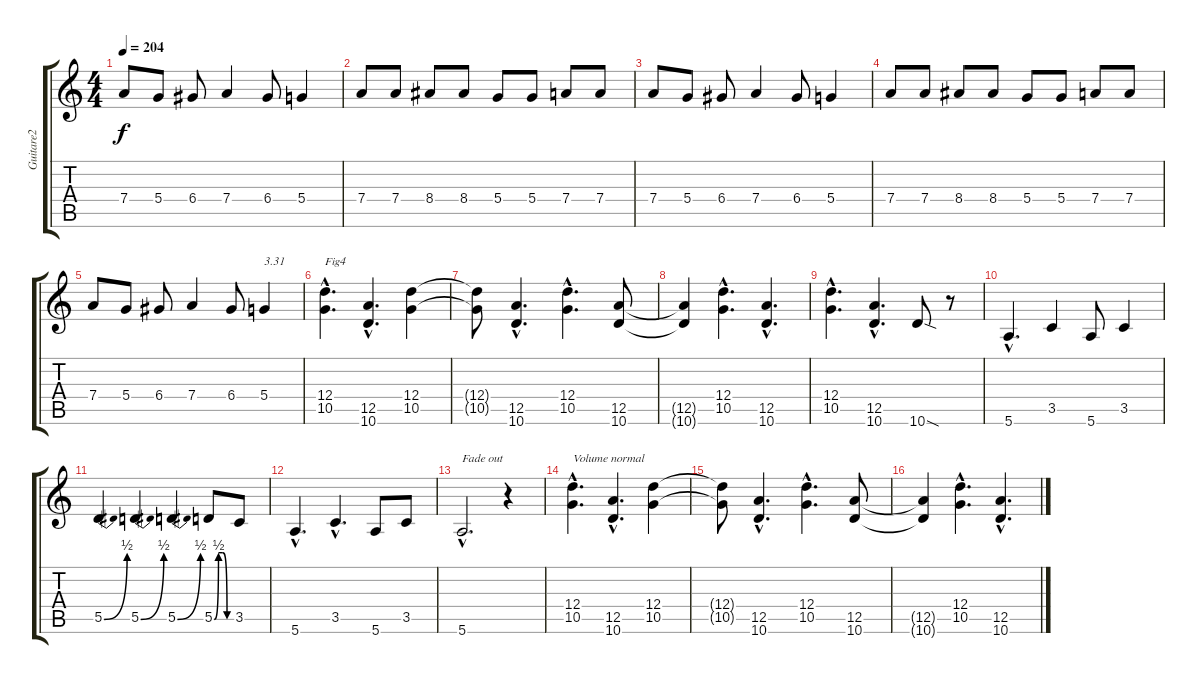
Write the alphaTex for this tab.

\track ("Guitare2" "Guitare2") {instrument distortionguitar}
\staff {score tabs}
\tuning (E4 B3 G3 D3 A2 E2) {hide}
\ts (4 4)
\tempo 204
\clef g2
\ks c
7.4.8{dy f} 5.4.8 6.4.8 7.4.4 6.4.8 5.4.4 |
7.4.8 7.4.8 8.4.8 8.4.8 5.4.8 5.4.8 7.4.8 7.4.8 |
7.4.8 5.4.8 6.4.8 7.4.4 6.4.8 5.4.4 |
7.4.8 7.4.8 8.4.8 8.4.8 5.4.8 5.4.8 7.4.8 7.4.8 |
7.4.8 5.4.8 6.4.8 7.4.4 6.4.8 5.4.4{txt "3.31"} |
(12.4{hac} 10.5{hac}).4{d txt "Fig4"} (12.5{hac} 10.6{hac}).4{d} (12.4 10.5).4 |
(12.4{t} 10.5{t}).8 (12.5{hac} 10.6{hac}).4{d} (12.4{hac} 10.5{hac}).4{d} (12.5 10.6).8 |
(12.5{t} 10.6{t}).4 (12.4{hac} 10.5{hac}).4{d} (12.5{hac} 10.6{hac}).4{d} |
(12.4{hac} 10.5{hac}).4{d} (12.5{hac} 10.6{hac}).4{d} 10.6{sod}.8 r.8 |
5.6{hac}.4{d} 3.5.4 5.6.8 3.5.4 |
5.5{be (bend 0 0 60 2)}.4 5.5{be (bend 0 0 60 2)}.4 5.5{be (bend 0 0 60 2)}.4 5.5{be (custom 0 0 15 2 30 2 45 0 60 0)}.8 3.5.8 |
5.6{hac}.4{d} 3.5{hac}.4{d} 5.6.8 3.5.8 |
5.6{hac}.2{d txt "Fade out" volume 12} r.4 |
(12.4{hac} 10.5{hac}).4{d txt "Volume normal" volume 12} (12.5{hac} 10.6{hac}).4{d} (12.4 10.5).4 |
(12.4{t} 10.5{t}).8 (12.5{hac} 10.6{hac}).4{d} (12.4{hac} 10.5{hac}).4{d} (12.5 10.6).8 |
(12.5{t} 10.6{t}).4 (12.4{hac} 10.5{hac}).4{d} (12.5{hac} 10.6{hac}).4{d}
